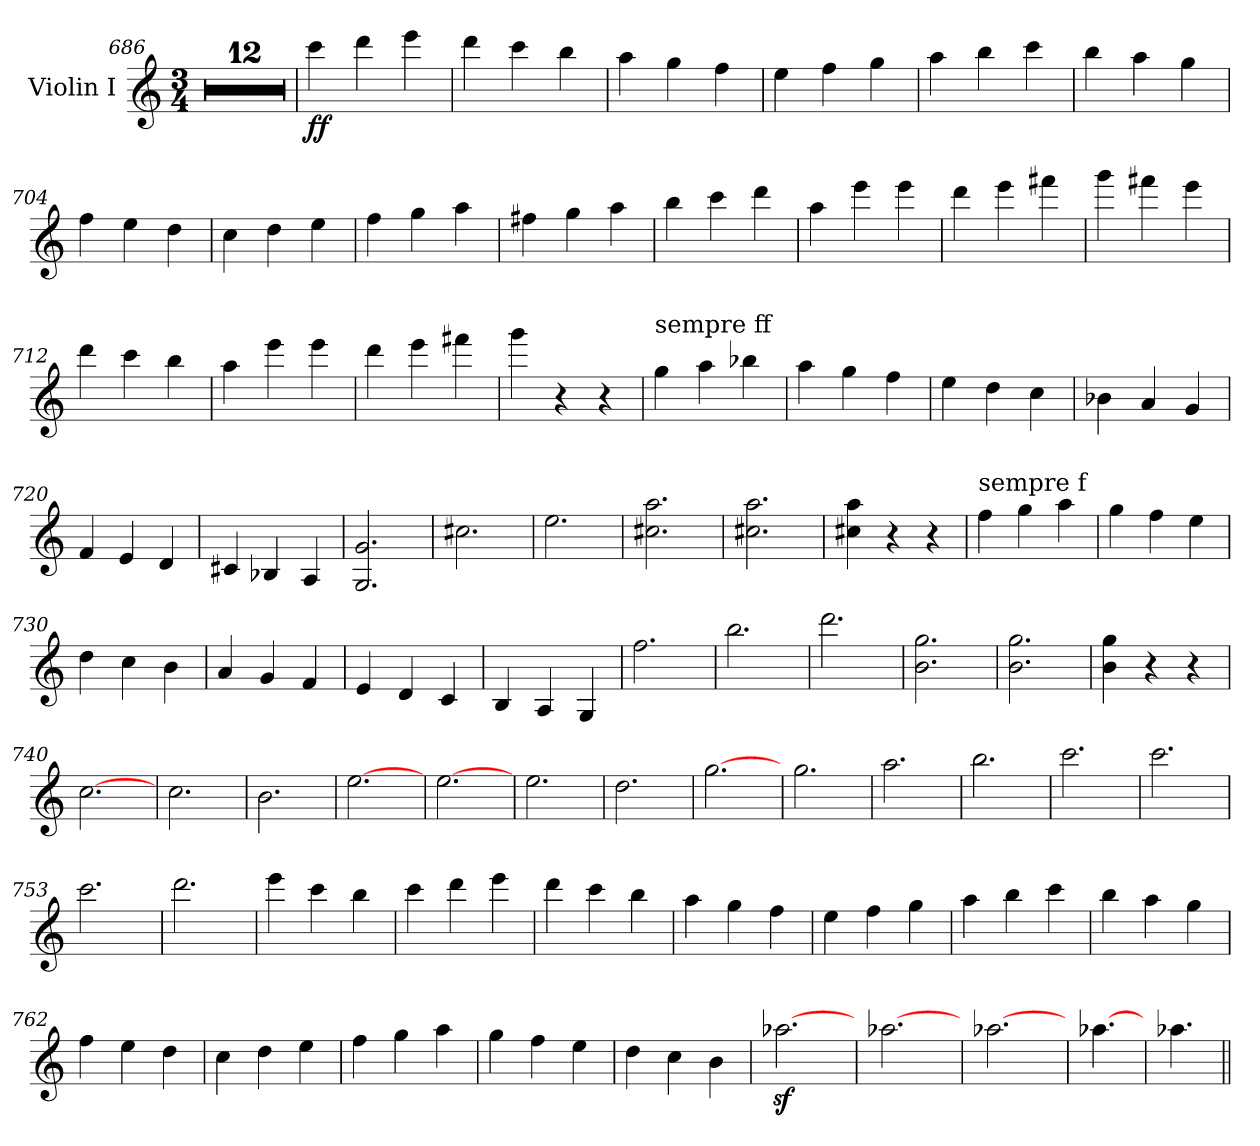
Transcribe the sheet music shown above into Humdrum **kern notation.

**kern	**dynam
*part1	*part1
*staff1	*staff1
*I"Violin I	*
*I'Vln	*
*clefG2	*
*k[]	*
*C:	*
*M3/4	*
=686	=686
2.r	.
=687	=687
2.r	.
=688	=688
2.r	.
=689	=689
2.r	.
=690	=690
2.r	.
=691	=691
2.r	.
=692	=692
2.r	.
=693	=693
2.r	.
=694	=694
2.r	.
=695	=695
2.r	.
=696	=696
2.r	.
=697	=697
2.r	.
=698	=698
4ccc	ff
4ddd	.
4eee	.
=699	=699
4ddd	.
4ccc	.
4bb	.
=700	=700
4aa	.
4gg	.
4ff	.
=701	=701
4ee	.
4ff	.
4gg	.
=702	=702
4aa	.
4bb	.
4ccc	.
=703	=703
4bb	.
4aa	.
4gg	.
=704	=704
4ff	.
4ee	.
4dd	.
=705	=705
4cc	.
4dd	.
4ee	.
=706	=706
4ff	.
4gg	.
4aa	.
=707	=707
4ff#X	.
4gg	.
4aa	.
=708	=708
4bb	.
4ccc	.
4ddd	.
=709	=709
4aa	.
4eee	.
4eee	.
=710	=710
4ddd	.
4eee	.
4fff#X	.
=711	=711
4ggg	.
4fff#X	.
4eee	.
=712	=712
4ddd	.
4ccc	.
4bb	.
=713	=713
4aa	.
4eee	.
4eee	.
=714	=714
4ddd	.
4eee	.
4fff#X	.
=715	=715
4ggg	.
4r	.
4r	.
=716	=716
!LO:TX:a:t=sempre ff	!
4gg	.
4aa	.
4bb-X	.
=717	=717
4aa	.
4gg	.
4ff	.
=718	=718
4ee	.
4dd	.
4cc	.
=719	=719
4b-X	.
4a	.
4g	.
=720	=720
4f	.
4e	.
4d	.
=721	=721
4c#X	.
4B-X	.
4A	.
=722	=722
2.G 2.g	.
=723	=723
2.cc#X	.
=724	=724
2.ee	.
=725	=725
2.cc#X 2.aa	.
=726	=726
2.cc#X 2.aa	.
=727	=727
4cc#X 4aa	.
4r	.
4r	.
=728	=728
!LO:TX:a:t=sempre f	!
4ff	.
4gg	.
4aa	.
=729	=729
4gg	.
4ff	.
4ee	.
=730	=730
4dd	.
4cc	.
4b	.
=731	=731
4a	.
4g	.
4f	.
=732	=732
4e	.
4d	.
4c	.
=733	=733
4B	.
4A	.
4G	.
=734	=734
2.ff	.
=735	=735
2.bb	.
=736	=736
2.ddd	.
=737	=737
2.b 2.gg	.
=738	=738
2.b 2.gg	.
=739	=739
4b 4gg	.
4r	.
4r	.
=740	=740
[2.cc	.
=741	=741
2.cc	.
=742	=742
2.b	.
=743	=743
[2.ee	.
=744	=744
[2.ee	.
=745	=745
2.ee	.
=746	=746
2.dd	.
=747	=747
[2.gg	.
=748	=748
2.gg	.
=749	=749
2.aa	.
=750	=750
2.bb	.
=751	=751
2.ccc	.
=752	=752
2.ccc	.
=753	=753
2.ccc	.
=754	=754
2.ddd	.
=755	=755
4eee	.
4ccc	.
4bb	.
=756	=756
4ccc	.
4ddd	.
4eee	.
=757	=757
4ddd	.
4ccc	.
4bb	.
=758	=758
4aa	.
4gg	.
4ff	.
=759	=759
4ee	.
4ff	.
4gg	.
=760	=760
4aa	.
4bb	.
4ccc	.
=761	=761
4bb	.
4aa	.
4gg	.
=762	=762
4ff	.
4ee	.
4dd	.
=763	=763
4cc	.
4dd	.
4ee	.
=764	=764
4ff	.
4gg	.
4aa	.
=765	=765
4gg	.
4ff	.
4ee	.
=766	=766
4dd	.
4cc	.
4b	.
=767	=767
[2.aa-Xz	.
=768	=768
[2.aa-X	.
=769	=769
[2.aa-X	.
=770	=770
[4.aa-X	.
=	=
4.aa-X	.
=||	=||
*-	*-
